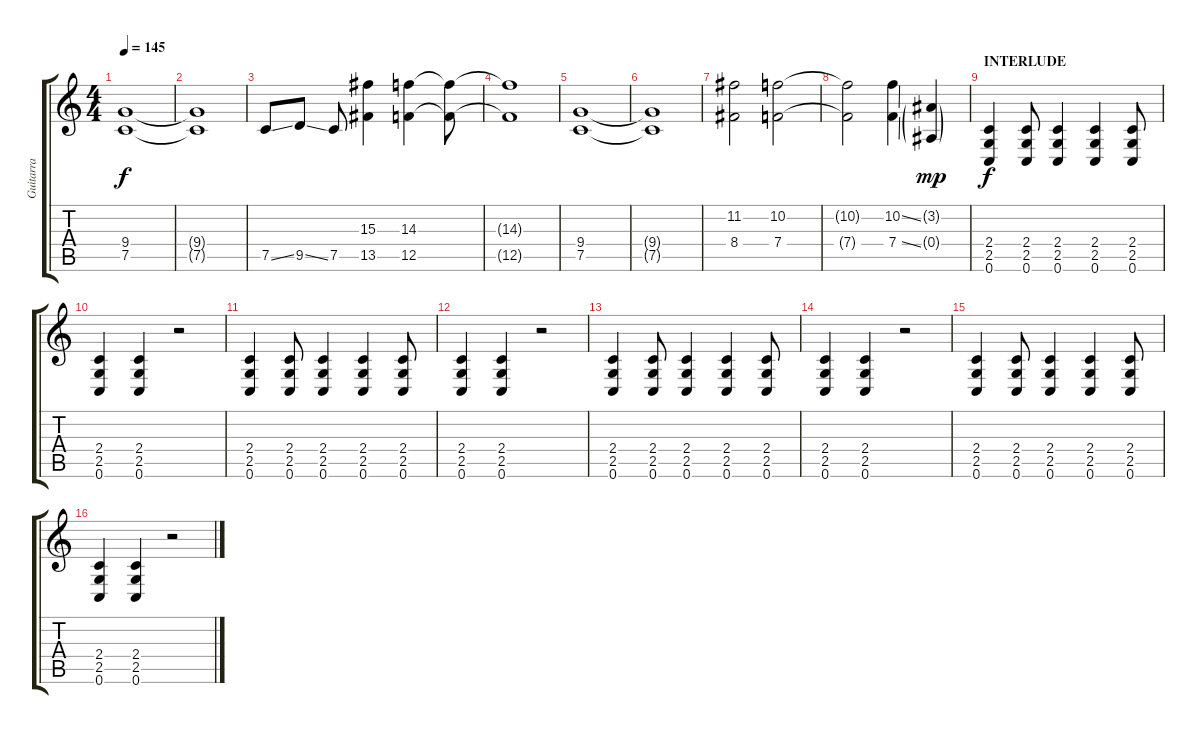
\track ("Guitarra" "Guitarra") {instrument distortionguitar}
\staff {score tabs}
\tuning (C4 G3 Eb3 Bb2 F2 C2) {hide}
\ts (4 4)
\tempo 145
\clef g2
\ks c
(9.4 7.5).1{dy f instrument overdrivenguitar} |
(9.4{t} 7.5{t}).1 |
7.5{ss}.8 9.5{ss}.8 7.5.8 (15.3 13.5).4 (14.3 12.5).4 (14.3{t} 12.5{t}).8 |
(14.3{t} 12.5{t}).1 |
(9.4 7.5).1{instrument overdrivenguitar} |
(9.4{t} 7.5{t}).1 |
(11.2 8.4).2 (10.2 7.4).2 |
(10.2{t} 7.4{t}).2 (10.2{ss} 7.4{ss}).4 (3.2{g} 0.4{g}).4{dy mp volume 0} |
\section ("" "INTERLUDE")
(2.4 2.5 0.6).4{dy f volume 14} (2.4 2.5 0.6).8 (2.4 2.5 0.6).4 (2.4 2.5 0.6).4 (2.4 2.5 0.6).8 |
(2.4 2.5 0.6).4 (2.4 2.5 0.6).4 r.2 |
(2.4 2.5 0.6).4 (2.4 2.5 0.6).8 (2.4 2.5 0.6).4 (2.4 2.5 0.6).4 (2.4 2.5 0.6).8 |
(2.4 2.5 0.6).4 (2.4 2.5 0.6).4 r.2 |
(2.4 2.5 0.6).4 (2.4 2.5 0.6).8 (2.4 2.5 0.6).4 (2.4 2.5 0.6).4 (2.4 2.5 0.6).8 |
(2.4 2.5 0.6).4 (2.4 2.5 0.6).4 r.2 |
(2.4 2.5 0.6).4 (2.4 2.5 0.6).8 (2.4 2.5 0.6).4 (2.4 2.5 0.6).4 (2.4 2.5 0.6).8 |
(2.4 2.5 0.6).4 (2.4 2.5 0.6).4 r.2
